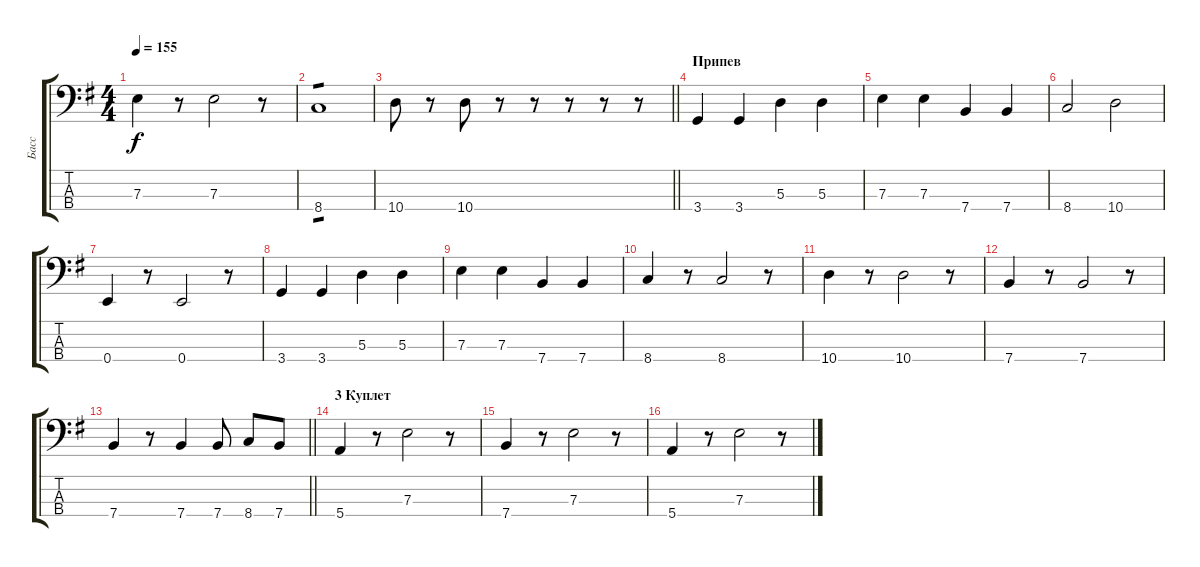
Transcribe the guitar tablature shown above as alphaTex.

\track ("Басс" "Басс") {instrument electricbassfinger}
\staff {score tabs}
\tuning (G2 D2 A1 E1) {hide}
\ts (4 4)
\tempo 155
\clef f4
\ks eminor
7.3.4{dy f} r.8 7.3.2 r.8 |
8.4.1{tp 1} |
\barLineRight lightlight
10.4.8 r.8 10.4.8 r.8 r.8 r.8 r.8 r.8 |
\section ("" "Припев")
3.4.4 3.4.4 5.3.4 5.3.4 |
7.3.4 7.3.4 7.4.4 7.4.4 |
8.4.2 10.4.2 |
0.4.4 r.8 0.4.2 r.8 |
3.4.4 3.4.4 5.3.4 5.3.4 |
7.3.4 7.3.4 7.4.4 7.4.4 |
8.4.4 r.8 8.4.2 r.8 |
10.4.4 r.8 10.4.2 r.8 |
7.4.4 r.8 7.4.2 r.8 |
\barLineRight lightlight
7.4.4 r.8 7.4.4 7.4.8 8.4.8 7.4.8 |
\section ("" "3 Куплет")
5.4.4 r.8 7.3.2 r.8 |
7.4.4 r.8 7.3.2 r.8 |
5.4.4 r.8 7.3.2 r.8
